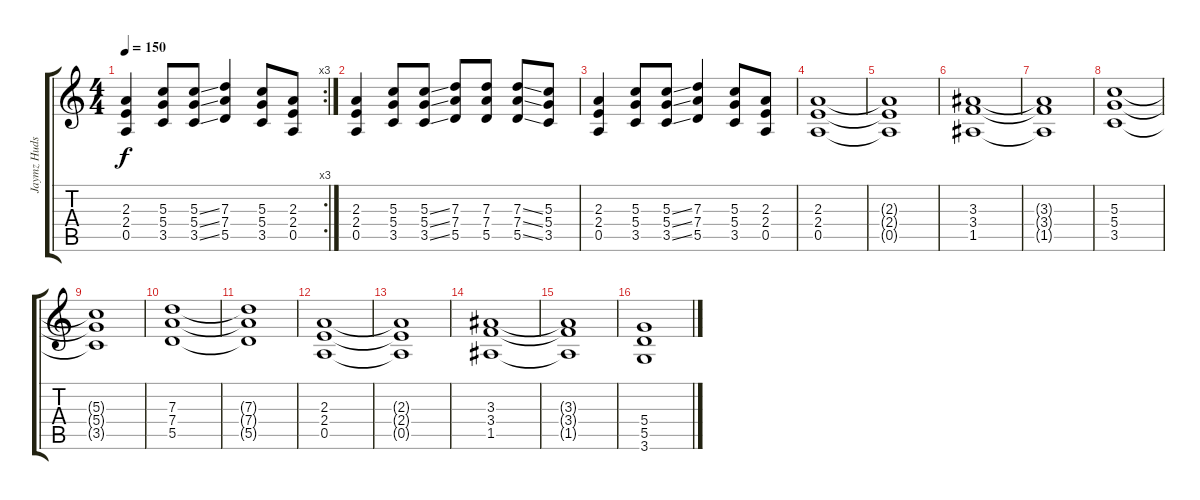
\track ("Jaymz Hudson" "Jaymz Huds") {instrument distortionguitar}
\staff {score tabs}
\tuning (E4 B3 G3 D3 A2 E2) {hide}
\rc 3
\ts (4 4)
\tempo 150
\clef g2
\ks c
(2.3 2.4 0.5).4{dy f} (5.3 5.4 3.5).8 (5.3{ss} 5.4{ss} 3.5{ss}).8 (7.3 7.4 5.5).4 (5.3 5.4 3.5).8 (2.3 2.4 0.5).8 |
(2.3 2.4 0.5).4 (5.3 5.4 3.5).8 (5.3{ss} 5.4{ss} 3.5{ss}).8 (7.3 7.4 5.5).8 (7.3 7.4 5.5).8 (7.3{ss} 7.4{ss} 5.5{ss}).8 (5.3 5.4 3.5).8 |
(2.3 2.4 0.5).4 (5.3 5.4 3.5).8 (5.3{ss} 5.4{ss} 3.5{ss}).8 (7.3 7.4 5.5).4 (5.3 5.4 3.5).8 (2.3 2.4 0.5).8 |
(2.3 2.4 0.5).1 |
(2.3{t} 2.4{t} 0.5{t}).1 |
(3.3 3.4 1.5).1 |
(3.3{t} 3.4{t} 1.5{t}).1 |
(5.3 5.4 3.5).1 |
(5.3{t} 5.4{t} 3.5{t}).1 |
(7.3 7.4 5.5).1 |
(7.3{t} 7.4{t} 5.5{t}).1 |
(2.3 2.4 0.5).1 |
(2.3{t} 2.4{t} 0.5{t}).1 |
(3.3 3.4 1.5).1 |
(3.3{t} 3.4{t} 1.5{t}).1 |
(5.4 5.5 3.6).1
